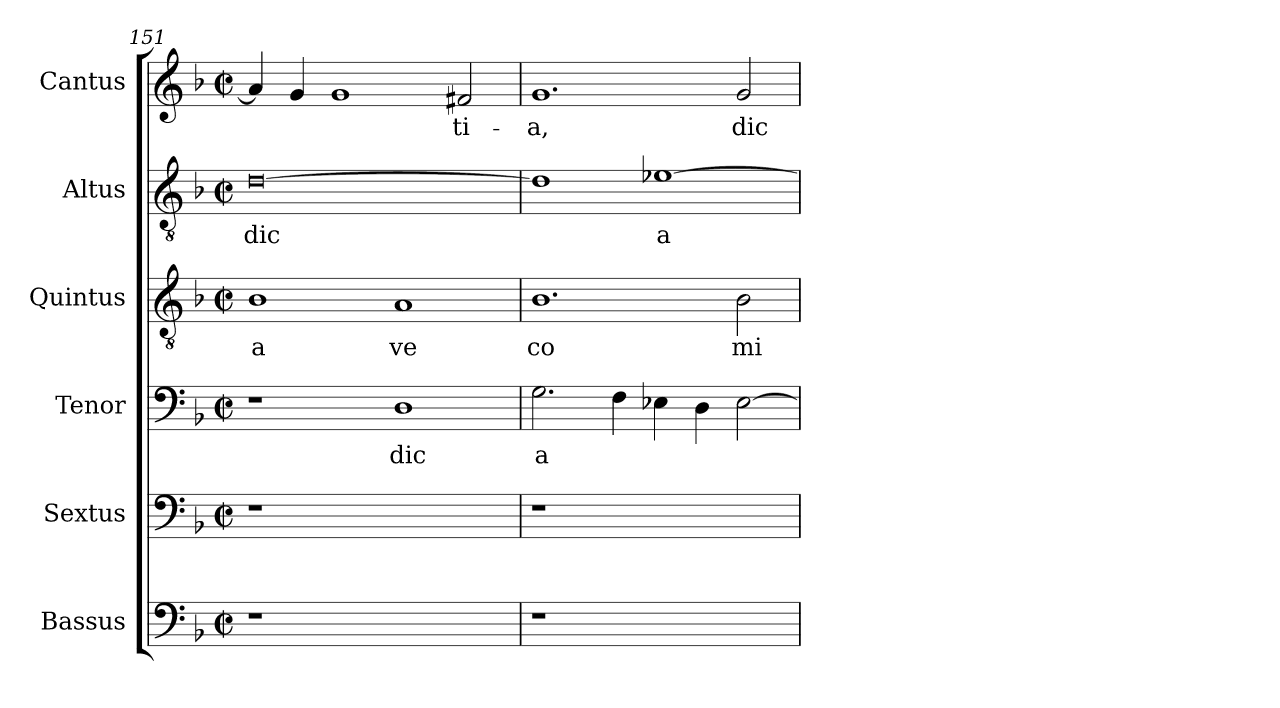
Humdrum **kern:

**kern	**kern	**kern	**text	**kern	**text	**kern	**text	**kern	**text
*part6	*part5	*part4	*part4	*part3	*part3	*part2	*part2	*part1	*part1
*staff6	*staff5	*staff4	*staff4	*staff3	*staff3	*staff2	*staff2	*staff1	*staff1
*I"Bassus	*I"Sextus	*I"Tenor	*	*I"Quintus	*	*I"Altus	*	*I"Cantus	*
*clefF4	*clefF4	*clefF4	*	*clefGv2	*	*clefGv2	*	*clefG2	*
*k[b-]	*k[b-]	*k[b-]	*	*k[b-]	*	*k[b-]	*	*k[b-]	*
*F:	*F:	*F:	*	*F:	*	*F:	*	*F:	*
*M2/2	*M2/2	*M2/2	*	*M2/2	*	*M2/2	*	*M2/2	*
*met(c|)	*met(c|)	*met(c|)	*	*met(c|)	*	*met(c|)	*	*met(c|)	*
=151	=151	=151	=151	=151	=151	=151	=151	=151	=151
!	!	!	!	!	!LO:LY:b:cj	!	!LO:LY:b:cj	!	!
1r	1r	1r	.	1B-	a	[>0d	dic	4a/]	.
.	.	.	.	.	.	.	.	4g/	.
.	.	.	.	.	.	.	.	1g	.
!	!	!	!LO:LY:b:cj	!	!LO:LY:b:cj	!	!	!	!
1ryy	1ryy	1D	dic	1A	ve	.	.	.	.
!	!	!	!	!	!	!	!	!	!LO:LY:b:cj
.	.	.	.	.	.	.	.	2f#/	-ti-
=152	=152	=152	=152	=152	=152	=152	=152	=152	=152
!	!	!	!LO:LY:b:cj	!	!LO:LY:b:cj	!	!	!	!LO:LY:b:cj
1r	1r	2.G\	a	1.B-	co	1d]	.	1.g	-a,
.	.	4F\	.	.	.	.	.	.	.
!	!	!	!	!	!	!	!LO:LY:b:rj	!	!
1ryy	1ryy	4E-X\	.	.	.	[>1e-X	a	.	.
.	.	4D\	.	.	.	.	.	.	.
!	!	!	!	!	!LO:LY:b:cj	!	!	!	!LO:LY:b:cj
.	.	[>2E-\	.	2B-\	mi	.	.	2g/	dic
=	=	=	=	=	=	=	=	=	=
*-	*-	*-	*-	*-	*-	*-	*-	*-	*-
